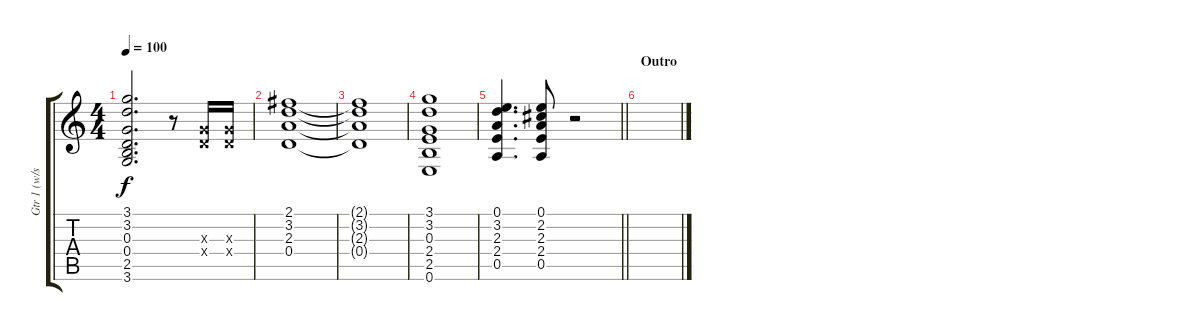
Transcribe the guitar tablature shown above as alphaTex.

\track ("Gtr 1 (w/slight dist)" "Gtr 1 (w/s") {instrument electricguitarclean}
\staff {score tabs}
\tuning (E4 B3 G3 D3 A2 E2) {hide}
\ts (4 4)
\tempo 100
\clef g2
\ks c
(3.1 3.2 0.3 0.4 2.5 3.6).2{d dy f} r.8 (0.3{x} 0.4{x}).16 (0.3{x} 0.4{x}).16 |
(2.1 3.2 2.3 0.4).1 |
(2.1{t} 3.2{t} 2.3{t} 0.4{t}).1 |
(3.1 3.2 0.3 2.4 2.5 0.6).1 |
\barLineRight lightlight
(0.1 3.2 2.3 2.4 0.5).4{d} (0.1 2.2 2.3 2.4 0.5).8 r.2 |
\section ("" "Outro")
